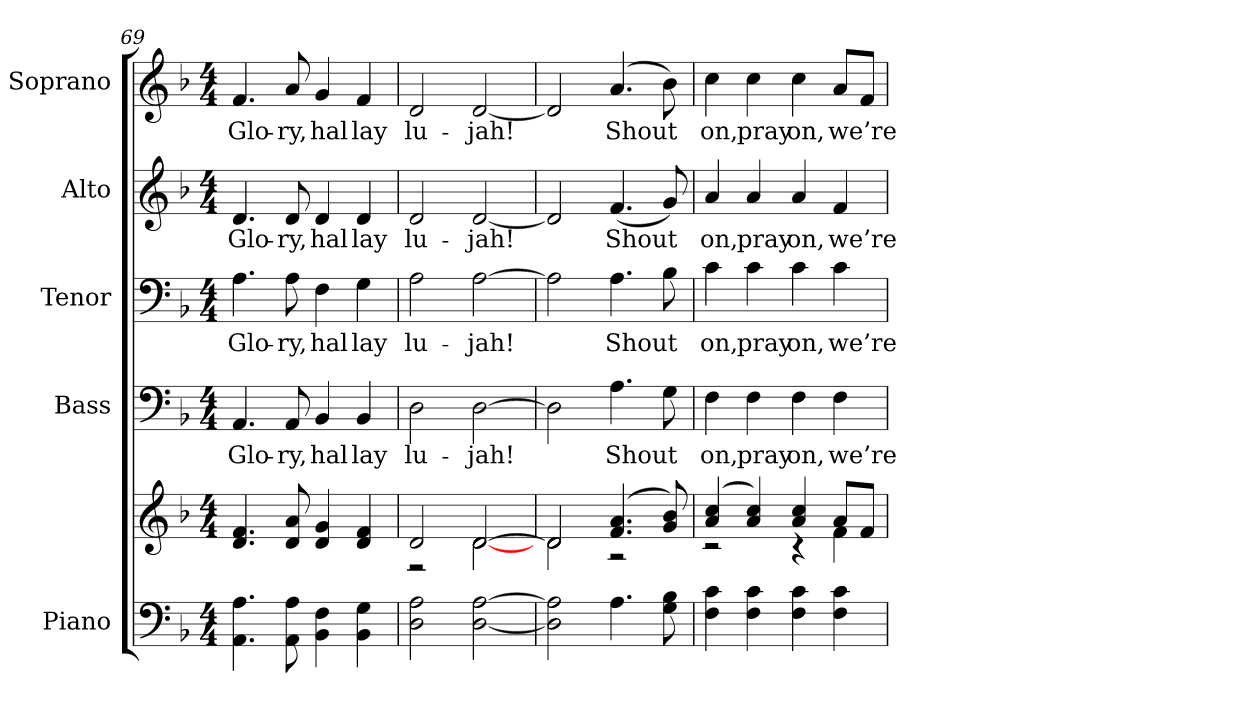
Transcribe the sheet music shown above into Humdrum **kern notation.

**kern	**kern	**kern	**text	**kern	**text	**kern	**text	**kern	**text
*part5	*part5	*part4	*part4	*part3	*part3	*part2	*part2	*part1	*part1
*staff6	*staff5	*staff4	*staff4	*staff3	*staff3	*staff2	*staff2	*staff1	*staff1
*I"Piano	*	*I"Bass	*	*I"Tenor	*	*I"Alto	*	*I"Soprano	*
*I'Pno.	*	*I'B.	*	*I'T.	*	*I'A.	*	*I'S.	*
*clefF4	*clefG2	*clefF4	*	*clefF4	*	*clefG2	*	*clefG2	*
*k[b-]	*k[b-]	*k[b-]	*	*k[b-]	*	*k[b-]	*	*k[b-]	*
*d:	*d:	*d:	*	*d:	*	*d:	*	*d:	*
*M4/4	*M4/4	*M4/4	*	*M4/4	*	*M4/4	*	*M4/4	*
=69	=69	=69	=69	=69	=69	=69	=69	=69	=69
!	!	!	!LO:LY:b:color=#000000	!	!	!	!	!	!
!	!	!	!	!	!LO:LY:b:color=#000000	!	!	!	!
!	!	!	!	!	!	!	!LO:LY:b:color=#000000	!	!
!	!	!	!	!	!	!	!	!	!LO:LY:b:color=#000000
4.AAi\ 4.Ai	4.di/ 4.fi	4.AAi/	Glo-	4.Ai\	Glo-	4.di/	Glo-	4.fi/	Glo-
!	!	!	!LO:LY:b:color=#000000	!	!	!	!	!	!
!	!	!	!	!	!LO:LY:b:color=#000000	!	!	!	!
!	!	!	!	!	!	!	!LO:LY:b:color=#000000	!	!
!	!	!	!	!	!	!	!	!	!LO:LY:b:color=#000000
8AAi\ 8Ai	8di/ 8ai	8AAi/	-ry,	8Ai\	-ry,	8di/	-ry,	8ai/	-ry,
!	!	!	!LO:LY:b:color=#000000	!	!	!	!	!	!
!	!	!	!	!	!LO:LY:b:color=#000000	!	!	!	!
!	!	!	!	!	!	!	!LO:LY:b:color=#000000	!	!
!	!	!	!	!	!	!	!	!	!LO:LY:b:color=#000000
4BB-i\ 4Fi	4di/ 4gi	4BB-i/	hal	4Fi\	hal	4di/	hal	4gi/	hal
!	!	!	!LO:LY:b:color=#000000	!	!	!	!	!	!
!	!	!	!	!	!LO:LY:b:color=#000000	!	!	!	!
!	!	!	!	!	!	!	!LO:LY:b:color=#000000	!	!
!	!	!	!	!	!	!	!	!	!LO:LY:b:color=#000000
4BB-i\ 4Gi	4di/ 4fi	4BB-i/	lay	4Gi\	lay	4di/	lay	4fi/	lay
!!LO:PB:g=z
=70	=70	=70	=70	=70	=70	=70	=70	=70	=70
*	*^	*	*	*	*	*	*	*	*
!	!	!	!	!LO:LY:b:color=#000000	!	!	!	!	!	!
!	!	!	!	!	!	!LO:LY:b:color=#000000	!	!	!	!
!	!	!	!	!	!	!	!	!LO:LY:b:color=#000000	!	!
!	!	!	!	!	!	!	!	!	!	!LO:LY:b:color=#000000
2Di\ 2Ai	2di/	2r	2Di\	lu-	2Ai\	lu-	2di/	lu-	2di/	lu-
!	!	!	!	!LO:LY:b:color=#000000	!	!	!	!	!	!
!	!	!	!	!	!	!LO:LY:b:color=#000000	!	!	!	!
!	!	!	!	!	!	!	!	!LO:LY:b:color=#000000	!	!
!	!	!	!	!	!	!	!	!	!	!LO:LY:b:color=#000000
[<2Di\ [>2Ai	[>2di/	[<2di\	[>2Di\	-jah!	[>2Ai\	-jah!	[<2di/	-jah!	[<2di/	-jah!
=71	=71	=71	=71	=71	=71	=71	=71	=71	=71	=71
2Di\] 2Ai]	2di/]	2di\	2Di\]	.	2Ai\]	.	2di/]	.	2di/]	.
!	!	!	!	!LO:LY:b:color=#000000	!	!	!	!	!	!
!	!	!	!	!	!	!LO:LY:b:color=#000000	!	!	!	!
!	!	!	!	!	!	!	!	!LO:LY:b:color=#000000	!	!
!	!	!	!	!	!	!	!	!	!	!LO:LY:b:color=#000000
4.Ai\	(4.fi/ 4.ai	2r	4.Ai\	Shout	4.Ai\	Shout	(4.fi/	Shout	(4.ai/	Shout
8Gi\ 8B-i	8gi/ 8b-i)	.	8Gi\	.	8B-i\	.	8gi/)	.	8b-i\)	.
=72	=72	=72	=72	=72	=72	=72	=72	=72	=72	=72
!	!	!	!	!LO:LY:b:color=#000000	!	!	!	!	!	!
!	!	!	!	!	!	!LO:LY:b:color=#000000	!	!	!	!
!	!	!	!	!	!	!	!	!LO:LY:b:color=#000000	!	!
!	!	!	!	!	!	!	!	!	!	!LO:LY:b:color=#000000
4Fi\ 4ci	(4ai/ 4cci	2r	4Fi\	on,	4ci\	on,	4ai/	on,	4cci\	on,
!	!	!	!	!LO:LY:b:color=#000000	!	!	!	!	!	!
!	!	!	!	!	!	!LO:LY:b:color=#000000	!	!	!	!
!	!	!	!	!	!	!	!	!LO:LY:b:color=#000000	!	!
!	!	!	!	!	!	!	!	!	!	!LO:LY:b:color=#000000
4Fi\ 4ci	4ai/ 4cci)	.	4Fi\	pray	4ci\	pray	4ai/	pray	4cci\	pray
!	!	!	!	!LO:LY:b:color=#000000	!	!	!	!	!	!
!	!	!	!	!	!	!LO:LY:b:color=#000000	!	!	!	!
!	!	!	!	!	!	!	!	!LO:LY:b:color=#000000	!	!
!	!	!	!	!	!	!	!	!	!	!LO:LY:b:color=#000000
4Fi\ 4ci	4ai/ 4cci	4r	4Fi\	on,	4ci\	on,	4ai/	on,	4cci\	on,
!	!	!	!	!LO:LY:b:color=#000000	!	!	!	!	!	!
!	!	!	!	!	!	!LO:LY:b:color=#000000	!	!	!	!
!	!	!	!	!	!	!	!	!LO:LY:b:color=#000000	!	!
!	!	!	!	!	!	!	!	!	!	!LO:LY:b:color=#000000
4Fi\ 4ci	8ai/L	4fi\	4Fi\	we’re	4ci\	we’re	4fi/	we’re	8ai/L	we’re
.	8fi/J	.	.	.	.	.	.	.	8fi/J	.
*	*v	*v	*	*	*	*	*	*	*	*
=	=	=	=	=	=	=	=	=	=
*-	*-	*-	*-	*-	*-	*-	*-	*-	*-
